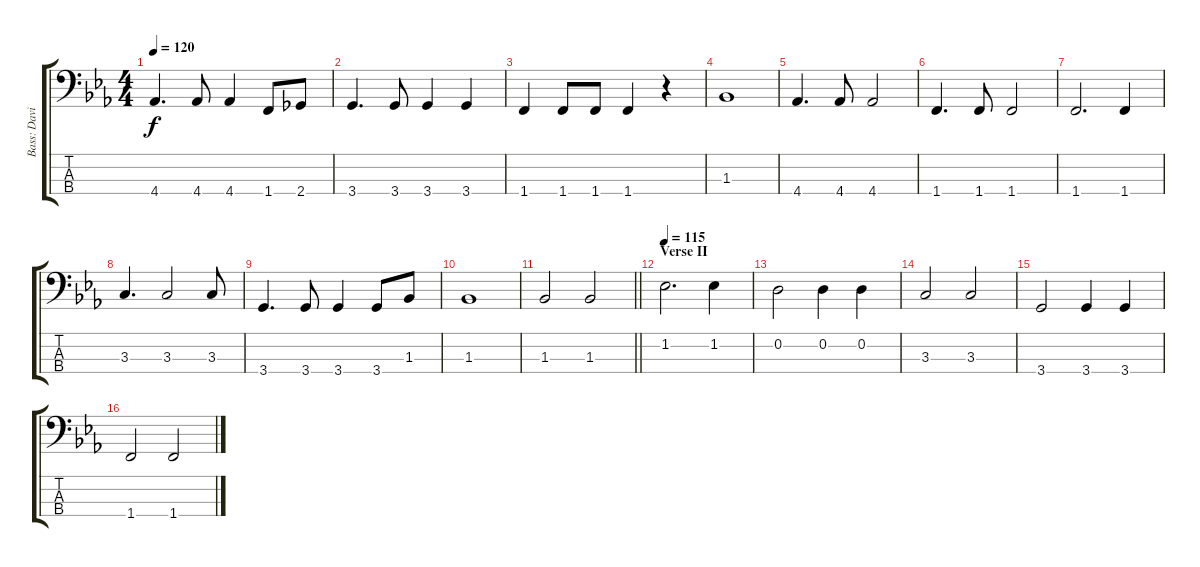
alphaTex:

\track ("Bass: David" "Bass: Davi") {instrument electricbassfinger}
\staff {score tabs}
\tuning (G2 D2 A1 E1) {hide}
\ts (4 4)
\tempo 120
\clef f4
\ks eb
4.4.4{d dy f} 4.4.8 4.4.4 1.4.8 2.4.8 |
3.4.4{d} 3.4.8 3.4.4 3.4.4 |
1.4.4 1.4.8 1.4.8 1.4.4 r.4 |
1.3.1 |
4.4.4{d} 4.4.8 4.4.2 |
1.4.4{d} 1.4.8 1.4.2 |
1.4.2{d} 1.4.4 |
3.3.4{d} 3.3.2 3.3.8 |
3.4.4{d} 3.4.8 3.4.4 3.4.8 1.3.8 |
1.3.1 |
\barLineRight lightlight
1.3.2 1.3.2 |
\section ("" "Verse II")
\tempo 115
1.2.2{d} 1.2.4 |
0.2.2 0.2.4 0.2.4 |
3.3.2 3.3.2 |
3.4.2 3.4.4 3.4.4 |
1.4.2 1.4.2
